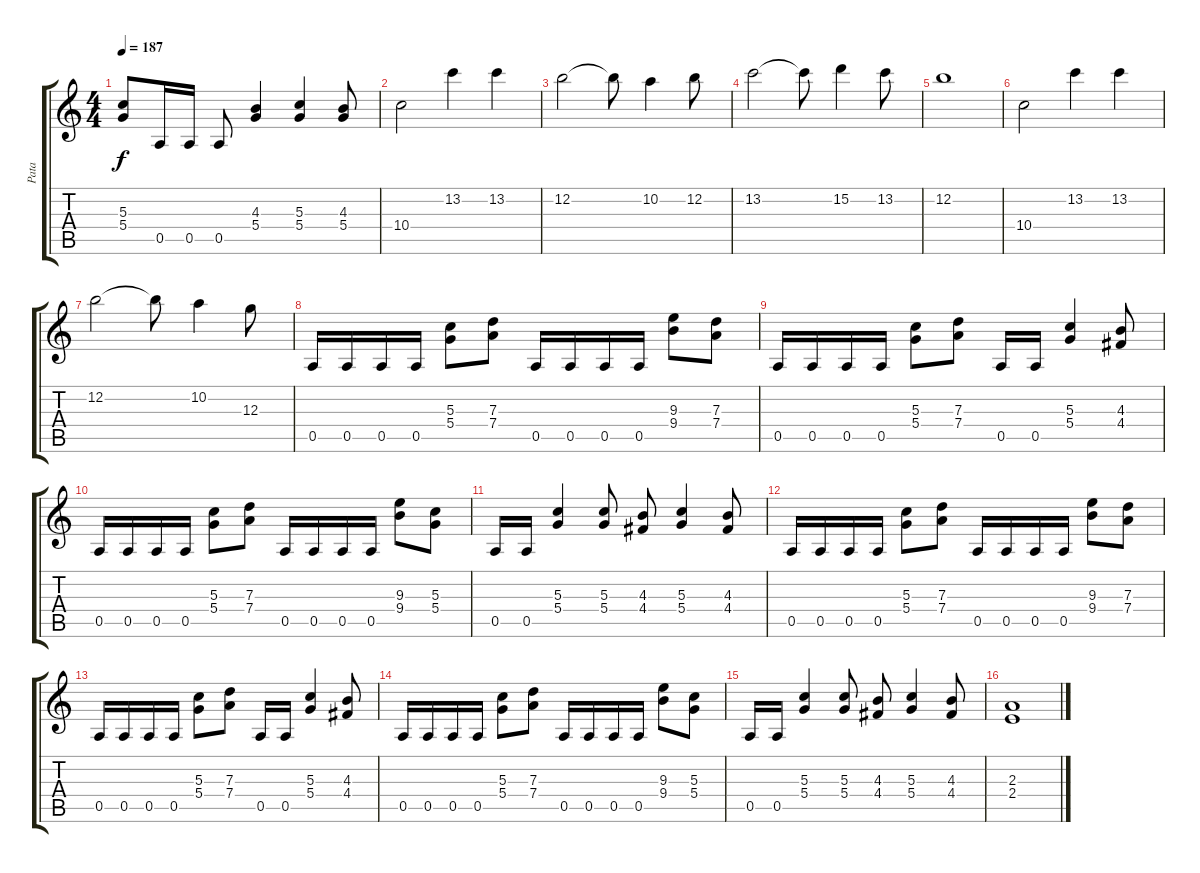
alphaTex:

\track ("Pata" "Pata") {instrument overdrivenguitar}
\staff {score tabs}
\tuning (E4 B3 G3 D3 A2 E2) {hide}
\ts (4 4)
\tempo 187
\clef g2
\ks c
(5.3 5.4).8{dy f} 0.5.16 0.5.16 0.5.8 (4.3 5.4).4 (5.3 5.4).4 (4.3 5.4).8 |
10.4.2 13.2.4 13.2.4 |
12.2.2 12.2{t}.8 10.2.4 12.2.8 |
13.2.2 13.2{t}.8 15.2.4 13.2.8 |
12.2.1 |
10.4.2 13.2.4 13.2.4 |
12.2.2 12.2{t}.8 10.2.4 12.3.8 |
0.5.16 0.5.16 0.5.16 0.5.16 (5.3 5.4).8 (7.3 7.4).8 0.5.16 0.5.16 0.5.16 0.5.16 (9.3 9.4).8 (7.3 7.4).8 |
0.5.16 0.5.16 0.5.16 0.5.16 (5.3 5.4).8 (7.3 7.4).8 0.5.16 0.5.16 (5.3 5.4).4 (4.3 4.4).8 |
0.5.16 0.5.16 0.5.16 0.5.16 (5.3 5.4).8 (7.3 7.4).8 0.5.16 0.5.16 0.5.16 0.5.16 (9.3 9.4).8 (5.3 5.4).8 |
0.5.16 0.5.16 (5.3 5.4).4 (5.3 5.4).8 (4.3 4.4).8 (5.3 5.4).4 (4.3 4.4).8 |
0.5.16 0.5.16 0.5.16 0.5.16 (5.3 5.4).8 (7.3 7.4).8 0.5.16 0.5.16 0.5.16 0.5.16 (9.3 9.4).8 (7.3 7.4).8 |
0.5.16 0.5.16 0.5.16 0.5.16 (5.3 5.4).8 (7.3 7.4).8 0.5.16 0.5.16 (5.3 5.4).4 (4.3 4.4).8 |
0.5.16 0.5.16 0.5.16 0.5.16 (5.3 5.4).8 (7.3 7.4).8 0.5.16 0.5.16 0.5.16 0.5.16 (9.3 9.4).8 (5.3 5.4).8 |
0.5.16 0.5.16 (5.3 5.4).4 (5.3 5.4).8 (4.3 4.4).8 (5.3 5.4).4 (4.3 4.4).8 |
(2.3 2.4).1
